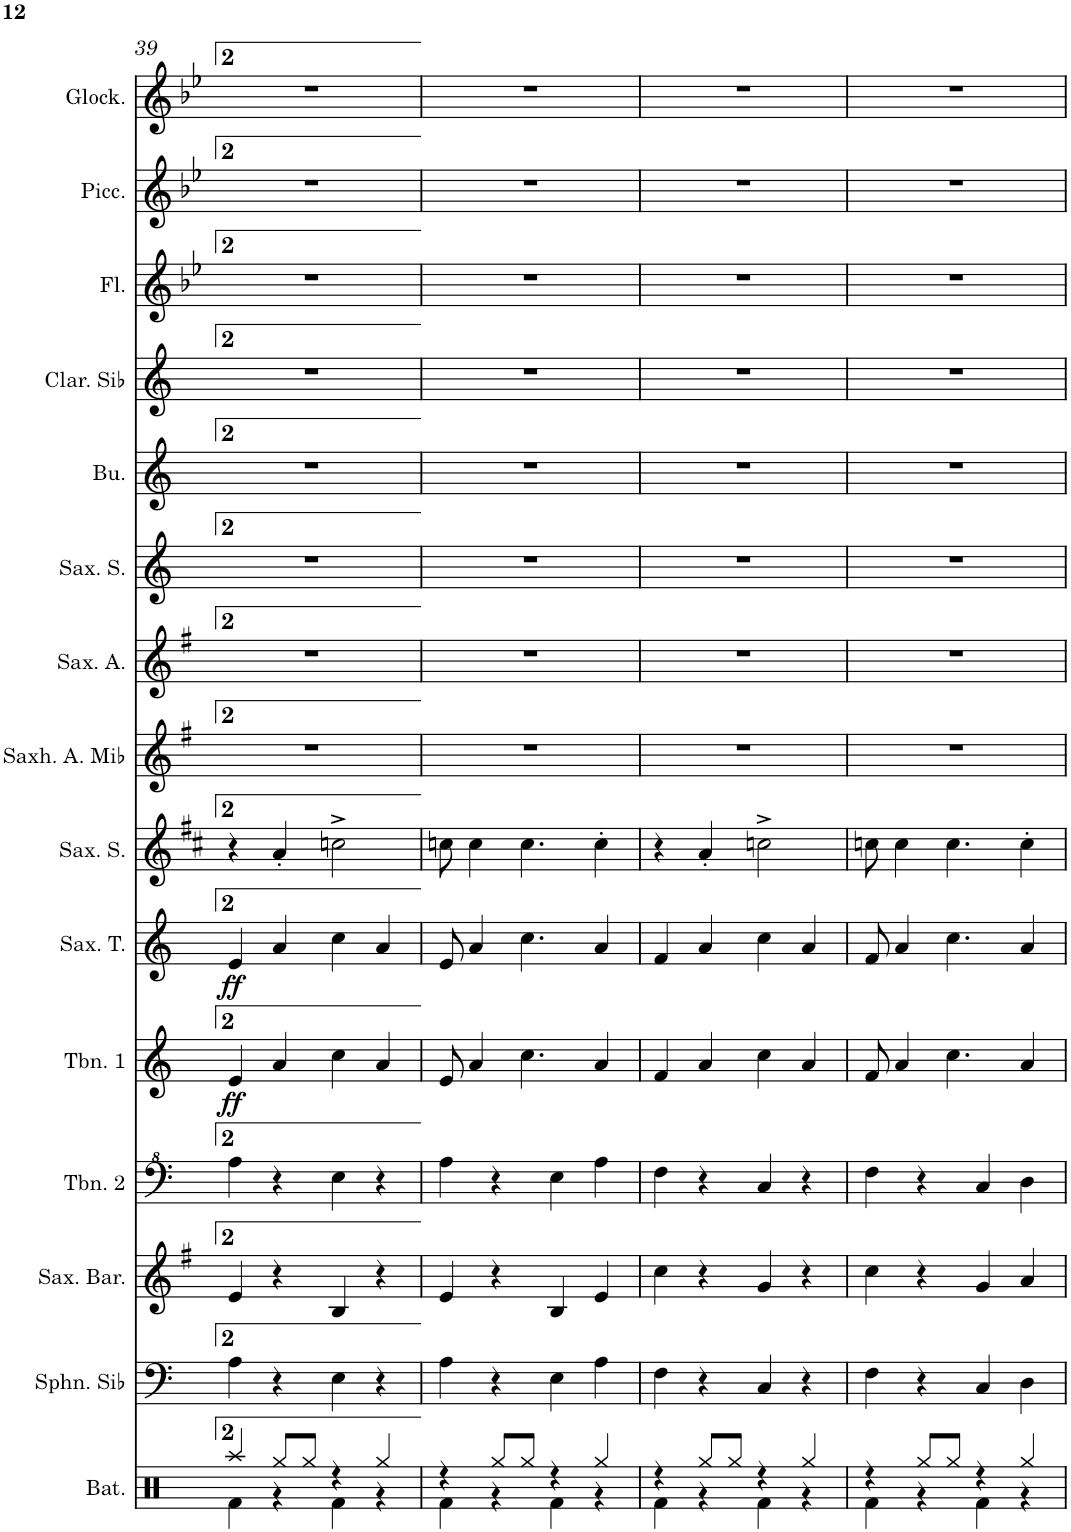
**kern	**kern	**kern	**kern	**kern	**dynam	**kern	**dynam	**kern	**kern	**kern	**kern	**kern	**kern	**kern	**kern	**kern
*part15	*part14	*part13	*part12	*part11	*part11	*part10	*part10	*part9	*part8	*part7	*part6	*part5	*part4	*part3	*part2	*part1
*staff15	*staff14	*staff13	*staff12	*staff11	*staff11	*staff10	*staff10	*staff9	*staff8	*staff7	*staff6	*staff5	*staff4	*staff3	*staff2	*staff1
*I"Batterie	*I"Sousaphone en Sib	*I"Saxophone Baryton	*I"Trombone 2	*I"Trombone 1	*	*I"Saxophone Ténor	*	*I"Saxophone soprano	*I"Saxhorn Alto en Mib	*I"Saxophone Alto	*I"Saxophone Soprano	*I"Bugle	*I"Clarinette en Sib	*I"Flûte	*I"Piccolo	*I"Glockenspiel
*I'Bat.	*I'Sphn. Sib	*I'Sax. Bar.	*I'Tbn. 2	*I'Tbn. 1	*	*I'Sax. T.	*	*I'Sax. S.	*I'Saxh. A. Mib	*I'Sax. A.	*I'Sax. S.	*I'Bu.	*I'Clar. Sib	*I'Fl.	*I'Picc.	*I'Glock.
!!LO:PB:g=z
*clefX	*clefF4	*clefG2	*clefF^4	*clefG2	*	*clefG2	*	*clefG2	*clefG2	*clefG2	*clefG2	*clefG2	*clefG2	*clefG2	*clefG2	*clefG2
*	*Trd8c14	*Trd12c21	*Trd8c14	*Trd8c14	*	*Trd8c14	*	*Trd1c2	*Trd5c9	*Trd5c9	*Trd1c2	*Trd1c2	*Trd1c2	*	*Trd-7c-12	*Trd-14c-24
*k[]	*k[]	*k[f#]	*k[]	*k[]	*	*k[]	*	*k[f#c#]	*k[f#]	*k[f#]	*k[]	*k[]	*k[]	*k[b-e-]	*k[b-e-]	*k[b-e-]
*M2/2	*M2/2	*M2/2	*M2/2	*M2/2	*	*M2/2	*	*M2/2	*M2/2	*M2/2	*M2/2	*M2/2	*M2/2	*M2/2	*M2/2	*M2/2
*met(c|)	*met(c|)	*met(c|)	*met(c|)	*met(c|)	*	*met(c|)	*	*met(c|)	*met(c|)	*met(c|)	*met(c|)	*met(c|)	*met(c|)	*met(c|)	*met(c|)	*met(c|)
=39	=39	=39	=39	=39	=39	=39	=39	=39	=39	=39	=39	=39	=39	=39	=39	=39
*^	*	*	*	*	*	*	*	*	*	*	*	*	*	*	*	*
!	!	!	!	!	!	!LO:DY:b	!	!LO:DY:b	!	!	!	!	!	!	!	!	!
4Raa/	4Rf\	4A\	4e/	4a\	4e/	ff	4e/	ff	4r	1r	1r	1r	1r	1r	1r	1r	1r
8Rgg/L	4r	4r	4r	4r	4a/	.	4a/	.	4a'/	.	.	.	.	.	.	.	.
8Rgg/J	.	.	.	.	.	.	.	.	.	.	.	.	.	.	.	.	.
4r	4Rf\	4E\	4B/	4e\	4cc\	.	4cc\	.	2ccn^\	.	.	.	.	.	.	.	.
4Rgg/	4r	4r	4r	4r	4a/	.	4a/	.	.	.	.	.	.	.	.	.	.
=40	=40	=40	=40	=40	=40	=40	=40	=40	=40	=40	=40	=40	=40	=40	=40	=40	=40
4r	4Rf\	4A\	4e/	4a\	8e/	.	8e/	.	8ccn\	1r	1r	1r	1r	1r	1r	1r	1r
.	.	.	.	.	4a/	.	4a/	.	4cc\	.	.	.	.	.	.	.	.
8Rgg/L	4r	4r	4r	4r	.	.	.	.	.	.	.	.	.	.	.	.	.
8Rgg/J	.	.	.	.	4.cc\	.	4.cc\	.	4.cc\	.	.	.	.	.	.	.	.
4r	4Rf\	4E\	4B/	4e\	.	.	.	.	.	.	.	.	.	.	.	.	.
4Rgg/	4r	4A\	4e/	4a\	4a/	.	4a/	.	4cc'\	.	.	.	.	.	.	.	.
=41	=41	=41	=41	=41	=41	=41	=41	=41	=41	=41	=41	=41	=41	=41	=41	=41	=41
4r	4Rf\	4F\	4cc\	4f\	4f/	.	4f/	.	4r	1r	1r	1r	1r	1r	1r	1r	1r
8Rgg/L	4r	4r	4r	4r	4a/	.	4a/	.	4a'/	.	.	.	.	.	.	.	.
8Rgg/J	.	.	.	.	.	.	.	.	.	.	.	.	.	.	.	.	.
4r	4Rf\	4C/	4g/	4c/	4cc\	.	4cc\	.	2ccn^\	.	.	.	.	.	.	.	.
4Rgg/	4r	4r	4r	4r	4a/	.	4a/	.	.	.	.	.	.	.	.	.	.
=42	=42	=42	=42	=42	=42	=42	=42	=42	=42	=42	=42	=42	=42	=42	=42	=42	=42
4r	4Rf\	4F\	4cc\	4f\	8f/	.	8f/	.	8ccn\	1r	1r	1r	1r	1r	1r	1r	1r
.	.	.	.	.	4a/	.	4a/	.	4cc\	.	.	.	.	.	.	.	.
8Rgg/L	4r	4r	4r	4r	.	.	.	.	.	.	.	.	.	.	.	.	.
8Rgg/J	.	.	.	.	4.cc\	.	4.cc\	.	4.cc\	.	.	.	.	.	.	.	.
4r	4Rf\	4C/	4g/	4c/	.	.	.	.	.	.	.	.	.	.	.	.	.
4Rgg/	4r	4D\	4a/	4d\	4a/	.	4a/	.	4cc'\	.	.	.	.	.	.	.	.
*v	*v	*	*	*	*	*	*	*	*	*	*	*	*	*	*	*	*
=	=	=	=	=	=	=	=	=	=	=	=	=	=	=	=	=
*-	*-	*-	*-	*-	*-	*-	*-	*-	*-	*-	*-	*-	*-	*-	*-	*-
